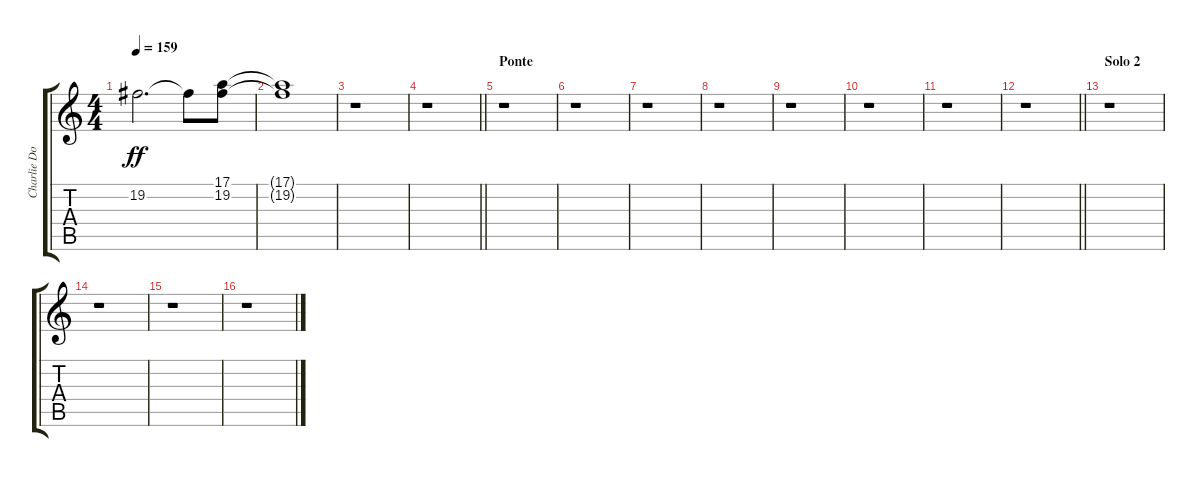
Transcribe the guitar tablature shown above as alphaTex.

\track ("Charlie Dominici" "Charlie Do") {instrument altosax}
\staff {score tabs}
\tuning (E4 B3 G3 D3 A2 E2) {hide}
\ts (4 4)
\tempo 159
\clef g2
\ks c
19.2{t}.2{d dy ff} 19.2{t}.8 (17.1 19.2).8 |
(17.1{t} 19.2{t}).1 |
r.1 |
\barLineRight lightlight
r.1 |
\section ("" "Ponte")
r.1 |
r.1 |
r.1 |
r.1 |
r.1 |
r.1 |
r.1 |
\barLineRight lightlight
r.1 |
\section ("" "Solo 2")
r.1 |
r.1 |
r.1 |
r.1
